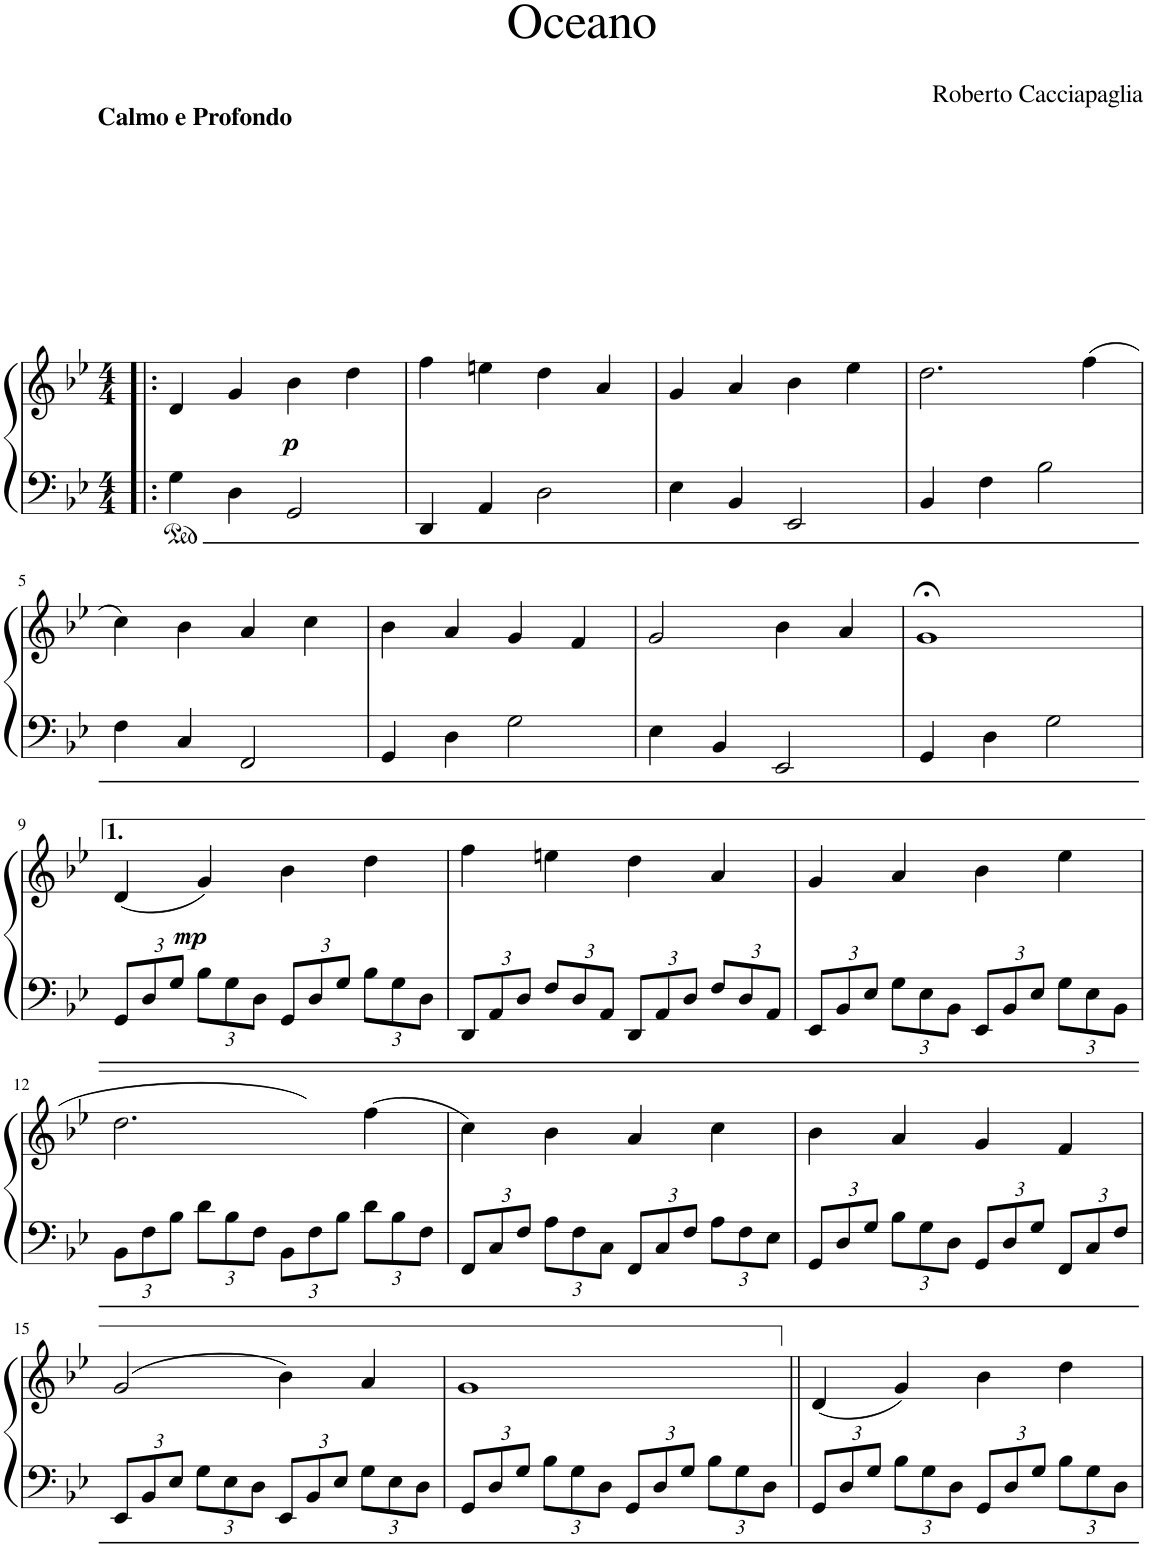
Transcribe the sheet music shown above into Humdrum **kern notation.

**kern	**kern	**dynam
*part1	*part1	*part1
*staff2	*staff1	*staff1/2
*I"Piano	*	*
*I'Pno	*	*
*clefF4	*clefG2	*
*k[b-e-]	*k[b-e-]	*
*M4/4	*M4/4	*
=1!|:	=1!|:	=1!|:
!	!LO:TX:a:B:t=Calmo e Profondo	!
!	!	!LO:DY:b
4G\	4d/	p
4D\	4g/	.
2GG/	4b-\	.
.	4dd\	.
=2	=2	=2
4DD/	4ff\	.
4AA/	4een\	.
2D\	4dd\	.
.	4a/	.
=3	=3	=3
4E-\	4g/	.
4BB-/	4a/	.
2EE-/	4b-\	.
.	4ee-\	.
=4	=4	=4
4BB-/	2.dd\	.
4F\	.	.
2B-\	.	.
.	(4ff\	.
!!LO:LB:g=z
=5	=5	=5
4F\	4cc\)	.
4C/	4b-\	.
2FF/	4a/	.
.	4cc\	.
=6	=6	=6
4GG/	4b-\	.
4D\	4a/	.
2G\	4g/	.
.	4f/	.
=7	=7	=7
4E-\	2g/	.
4BB-/	.	.
2EE-/	4b-\	.
.	4a/	.
=8	=8	=8
4GG/	1g;<	.
4D\	.	.
2G\	.	.
!!LO:LB:g=z
=9	=9	=9
*Xbrackettup	*	*
!	!	!LO:DY:b
12GG/L	(4d/	mp
12D/	.	.
12G/J	.	.
12B-\L	4g/)	.
12G\	.	.
12D\J	.	.
12GG/L	4b-\	.
12D/	.	.
12G/J	.	.
12B-\L	4dd\	.
12G\	.	.
12D\J	.	.
=10	=10	=10
12DD/L	4ff\	.
12AA/	.	.
12D/J	.	.
12F/L	4een\	.
12D/	.	.
12AA/J	.	.
12DD/L	4dd\	.
12AA/	.	.
12D/J	.	.
12F/L	4a/	.
12D/	.	.
12AA/J	.	.
=11	=11	=11
12EE-/L	4g/	.
12BB-/	.	.
12E-/J	.	.
12G\L	4a/	.
12E-\	.	.
12BB-\J	.	.
12EE-/L	4b-\	.
12BB-/	.	.
12E-/J	.	.
12G\L	4ee-\	.
12E-\	.	.
12BB-\J	.	.
!!LO:LB:g=z
=12	=12	=12
12BB-\L	(2.dd\	.
12F\	.	.
12B-\J	.	.
12d\L	.	.
12B-\	.	.
12F\J	.	.
12BB-\L	.	.
12F\	.	.
12B-\J	.	.
12d\L	(4ff\)	.
12B-\	.	.
12F\J	.	.
=13	=13	=13
12FF/L	4cc\)	.
12C/	.	.
12F/J	.	.
12A\L	4b-\	.
12F\	.	.
12C\J	.	.
12FF/L	4a/	.
12C/	.	.
12F/J	.	.
12A\L	4cc\	.
12F\	.	.
12E-\J	.	.
=14	=14	=14
12GG/L	4b-\	.
12D/	.	.
12G/J	.	.
12B-\L	4a/	.
12G\	.	.
12D\J	.	.
12GG/L	4g/	.
12D/	.	.
12G/J	.	.
12FF/L	4f/	.
12C/	.	.
12F/J	.	.
!!LO:LB:g=z
=15	=15	=15
12EE-/L	(2g/	.
12BB-/	.	.
12E-/J	.	.
12G\L	.	.
12E-\	.	.
12D\J	.	.
12EE-/L	4b-\)	.
12BB-/	.	.
12E-/J	.	.
12G\L	4a/	.
12E-\	.	.
12D\J	.	.
=16	=16	=16
12GG/L	1g	.
12D/	.	.
12G/J	.	.
12B-\L	.	.
12G\	.	.
12D\J	.	.
12GG/L	.	.
12D/	.	.
12G/J	.	.
12B-\L	.	.
12G\	.	.
12D\J	.	.
=17||	=17||	=17||
12GG/L	(4d/	.
12D/	.	.
12G/J	.	.
12B-\L	4g/)	.
12G\	.	.
12D\J	.	.
12GG/L	4b-\	.
12D/	.	.
12G/J	.	.
12B-\L	4dd\	.
12G\	.	.
12D\J	.	.
=	=	=
*-	*-	*-
